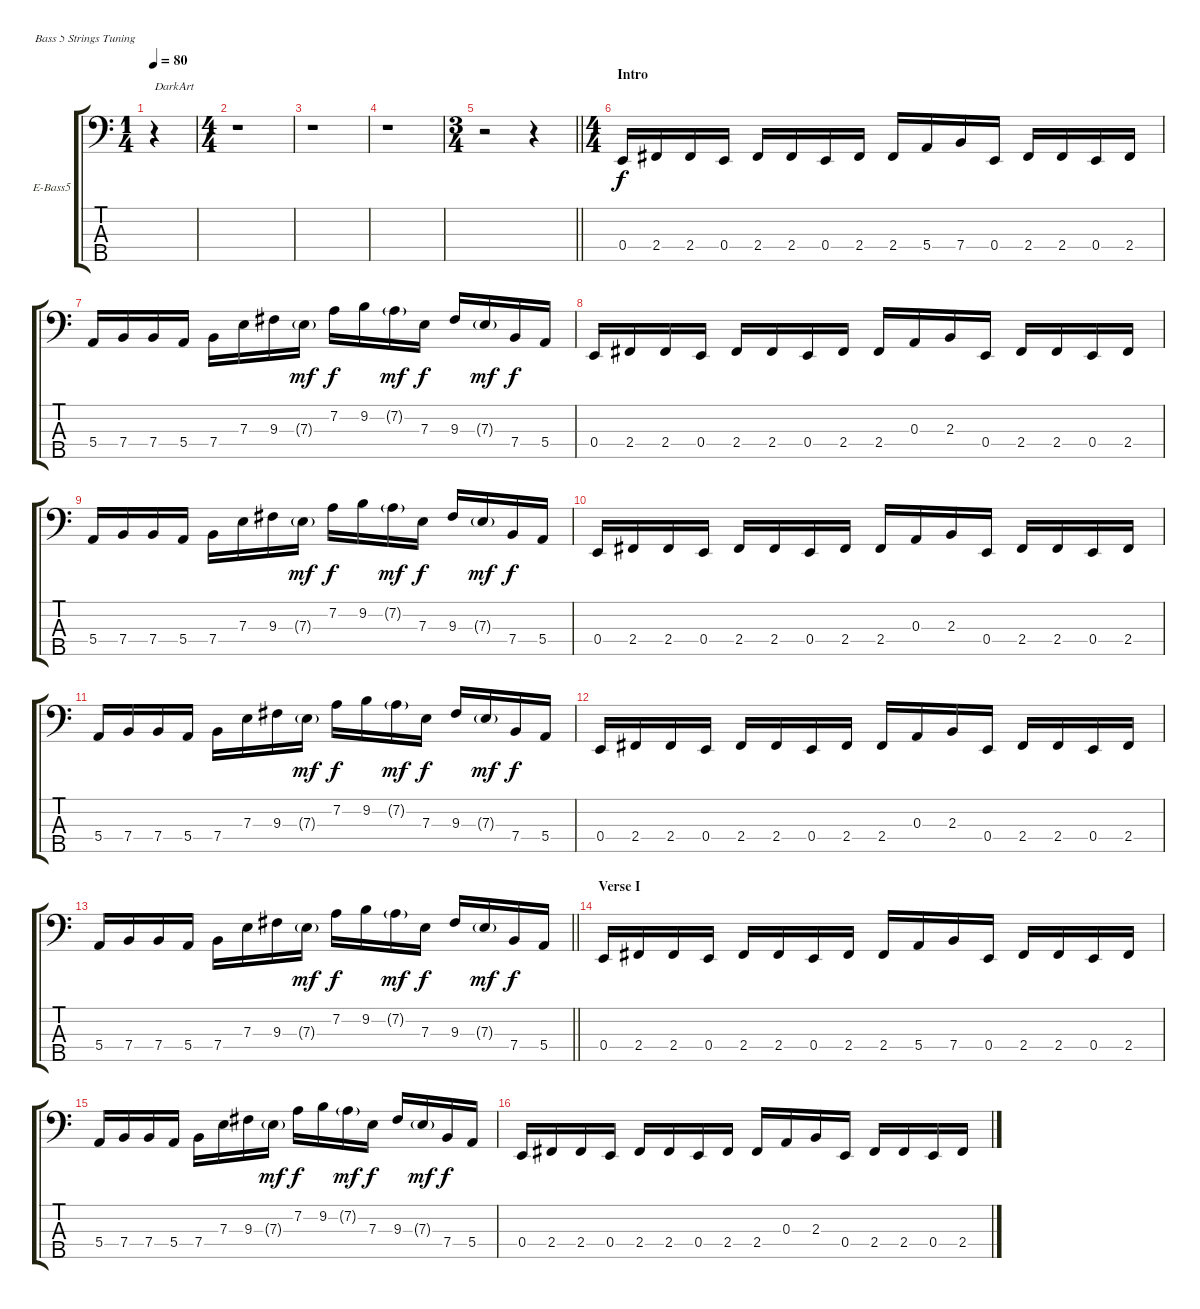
\bracketExtendMode groupsimilarinstruments
\firstSystemTrackNameOrientation horizontal
\otherSystemsTrackNameOrientation horizontal
\track ("Bass" "E-Bass5") {instrument electricbassfinger}
\staff {score tabs}
\tuning (G2 D2 A1 E1 B0)
\voice
\ts (1 4)
\beaming (8 2)
\tempo 80
\clef f4
\ks c
r.4{txt "DarkArt" dy f instrument electricbassfinger} |
\ts (4 4)
\beaming (8 2 2 2 2)
r.1 |
r.1 |
r.1 |
\ts (3 4)
\beaming (8 2 2 2)
\barLineRight lightlight
r.2 r.4 |
\ts (4 4)
\beaming (8 2 2 2 2)
\section ("" "Intro")
0.4.16 2.4.16 2.4.16 0.4.16 2.4.16 2.4.16 0.4.16 2.4.16 2.4.16 5.4.16 7.4.16 0.4.16 2.4.16 2.4.16 0.4.16 2.4.16 |
5.4.16 7.4.16 7.4.16 5.4.16 7.4.16 7.3.16 9.3.16 7.3{g}.16{dy mf} 7.2.16{dy f} 9.2.16 7.2{g}.16{dy mf} 7.3.16{dy f} 9.3.16 7.3{g}.16{dy mf} 7.4.16{dy f} 5.4.16 |
0.4.16 2.4.16 2.4.16 0.4.16 2.4.16 2.4.16 0.4.16 2.4.16 2.4.16 0.3.16 2.3.16 0.4.16 2.4.16 2.4.16 0.4.16 2.4.16 |
5.4.16 7.4.16 7.4.16 5.4.16 7.4.16 7.3.16 9.3.16 7.3{g}.16{dy mf} 7.2.16{dy f} 9.2.16 7.2{g}.16{dy mf} 7.3.16{dy f} 9.3.16 7.3{g}.16{dy mf} 7.4.16{dy f} 5.4.16 |
0.4.16 2.4.16 2.4.16 0.4.16 2.4.16 2.4.16 0.4.16 2.4.16 2.4.16 0.3.16 2.3.16 0.4.16 2.4.16 2.4.16 0.4.16 2.4.16 |
5.4.16 7.4.16 7.4.16 5.4.16 7.4.16 7.3.16 9.3.16 7.3{g}.16{dy mf} 7.2.16{dy f} 9.2.16 7.2{g}.16{dy mf} 7.3.16{dy f} 9.3.16 7.3{g}.16{dy mf} 7.4.16{dy f} 5.4.16 |
0.4.16 2.4.16 2.4.16 0.4.16 2.4.16 2.4.16 0.4.16 2.4.16 2.4.16 0.3.16 2.3.16 0.4.16 2.4.16 2.4.16 0.4.16 2.4.16 |
\barLineRight lightlight
5.4.16 7.4.16 7.4.16 5.4.16 7.4.16 7.3.16 9.3.16 7.3{g}.16{dy mf} 7.2.16{dy f} 9.2.16 7.2{g}.16{dy mf} 7.3.16{dy f} 9.3.16 7.3{g}.16{dy mf} 7.4.16{dy f} 5.4.16 |
\section ("" "Verse I")
0.4.16 2.4.16 2.4.16 0.4.16 2.4.16 2.4.16 0.4.16 2.4.16 2.4.16 5.4.16 7.4.16 0.4.16 2.4.16 2.4.16 0.4.16 2.4.16 |
5.4.16 7.4.16 7.4.16 5.4.16 7.4.16 7.3.16 9.3.16 7.3{g}.16{dy mf} 7.2.16{dy f} 9.2.16 7.2{g}.16{dy mf} 7.3.16{dy f} 9.3.16 7.3{g}.16{dy mf} 7.4.16{dy f} 5.4.16 |
0.4.16 2.4.16 2.4.16 0.4.16 2.4.16 2.4.16 0.4.16 2.4.16 2.4.16 0.3.16 2.3.16 0.4.16 2.4.16 2.4.16 0.4.16 2.4.16
\voice
\clef f4
\ottava regular
\simile none
\ks c
r.4{dy mf} |
|
|
|
\barLineRight lightlight
|
|
|
|
|
|
|
|
\barLineRight lightlight
|
|
|
